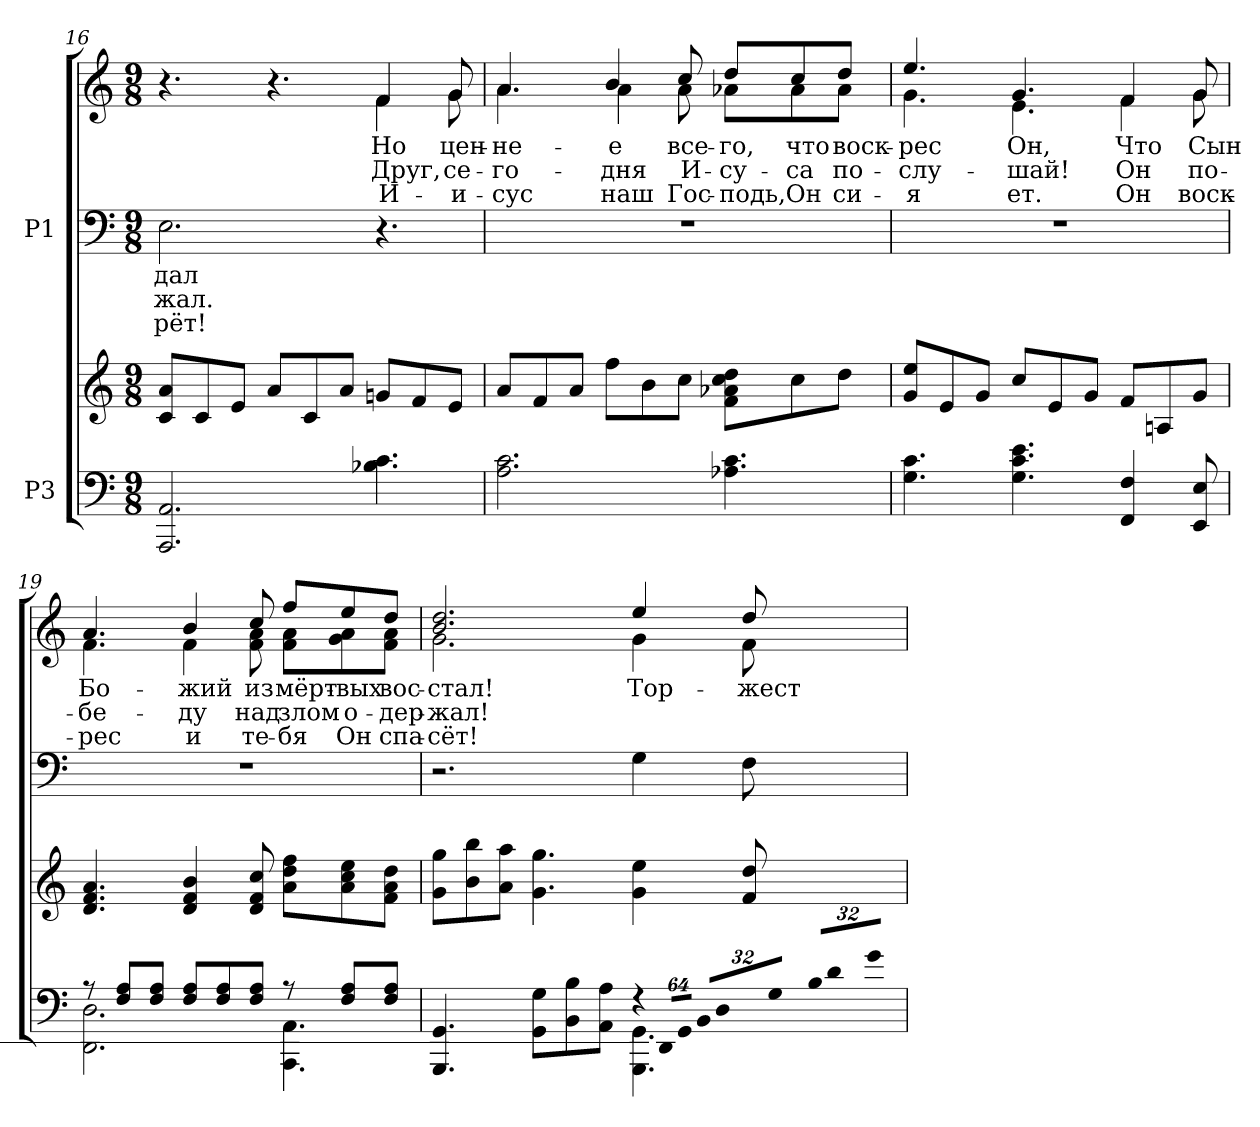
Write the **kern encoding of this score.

**kern	**kern	**kern	**text	**text	**text	**kern	**text	**text	**text
*part2	*part2	*part1	*part1	*part1	*part1	*part1	*part1	*part1	*part1
*staff4	*staff3	*staff2	*staff2	*staff2	*staff2	*staff1	*staff1	*staff1	*staff1
*I"P3	*	*I"P1	*	*	*	*	*	*	*
!!LO:LB:g=z
*clefF4	*clefG2	*clefF4	*	*	*	*clefG2	*	*	*
*k[]	*k[]	*k[]	*	*	*	*k[]	*	*	*
*C:	*C:	*C:	*	*	*	*C:	*	*	*
*M9/8	*M9/8	*M9/8	*	*	*	*M9/8	*	*	*
=16	=16	=16	=16	=16	=16	=16	=16	=16	=16
!	!	!	!LO:LY:a:color=#000000	!LO:LY:a:color=#000000	!LO:LY:a:color=#000000	!	!	!	!
*	*	*	*	*	*	*^	*	*	*
2.AAAi/ 2.AAi	8ci/ 8aiL	2.Ei\	дал	-жал.	-рёт!	4.r	2.ryy	.	.	.
.	8ci/	.	.	.	.	.	.	.	.	.
.	8ei/J	.	.	.	.	.	.	.	.	.
.	8ai/L	.	.	.	.	4.r	.	.	.	.
.	8ci/	.	.	.	.	.	.	.	.	.
.	8ai/J	.	.	.	.	.	.	.	.	.
!	!	!	!	!	!	!	!	!LO:LY:b:color=#000000	!LO:LY:b:color=#000000	!LO:LY:b:color=#000000
4.B-Xi\ 4.ci	8gni/L	4.r	.	.	.	4fi/	4fi\	Но	Друг,	И-
.	8fi/	.	.	.	.	.	.	.	.	.
!	!	!	!	!	!	!	!	!LO:LY:b:color=#000000	!LO:LY:b:color=#000000	!LO:LY:b:color=#000000
.	8ei/J	.	.	.	.	8gi/	8gi\	цен-	се-	-и-
=17	=17	=17	=17	=17	=17	=17	=17	=17	=17	=17
!	!	!LO:N:vis=1	!	!	!	!	!	!	!	!
!	!	!	!	!	!	!	!	!LO:LY:b:color=#000000	!LO:LY:b:color=#000000	!LO:LY:b:color=#000000
2.Ai\ 2.ci	8ai/L	8%9r	.	.	.	4.ai/	4.ai\	-не-	-го-	-сус
.	8fi/	.	.	.	.	.	.	.	.	.
.	8ai/J	.	.	.	.	.	.	.	.	.
!	!	!	!	!	!	!	!	!LO:LY:b:color=#000000	!LO:LY:b:color=#000000	!LO:LY:b:color=#000000
.	8ffi\L	.	.	.	.	4bi/	4ai\	-е	-дня	наш
.	8bi\	.	.	.	.	.	.	.	.	.
!	!	!	!	!	!	!	!	!LO:LY:b:color=#000000	!LO:LY:b:color=#000000	!LO:LY:b:color=#000000
.	8cci\J	.	.	.	.	8cci/	8ai\	все-	И-	Гос-
!	!	!	!	!	!	!	!	!LO:LY:b:color=#000000	!LO:LY:b:color=#000000	!LO:LY:b:color=#000000
4.A-Xi\ 4.ci	8fi\ 8a-Xi 8cci 8ddiL	.	.	.	.	8ddi/L	8a-Xi\L	-го,	-су-	-подь,
!	!	!	!	!	!	!	!	!LO:LY:b:color=#000000	!LO:LY:b:color=#000000	!LO:LY:b:color=#000000
.	8cci\	.	.	.	.	8cci/	8a-i\	что	-са	Он
!	!	!	!	!	!	!	!	!LO:LY:b:color=#000000	!LO:LY:b:color=#000000	!LO:LY:b:color=#000000
.	8ddi\J	.	.	.	.	8ddi/J	8a-i\J	воск-	по-	си-
=18	=18	=18	=18	=18	=18	=18	=18	=18	=18	=18
!	!	!LO:N:vis=1	!	!	!	!	!	!	!	!
!	!	!	!	!	!	!	!	!LO:LY:b:color=#000000	!LO:LY:b:color=#000000	!LO:LY:b:color=#000000
4.Gi\ 4.ci	8gi/ 8eeiL	8%9r	.	.	.	4.eei/	4.gi\	-рес	-слу-	-я
.	8ei/	.	.	.	.	.	.	.	.	.
.	8gi/J	.	.	.	.	.	.	.	.	.
!	!	!	!	!	!	!	!	!LO:LY:b:color=#000000	!LO:LY:b:color=#000000	!LO:LY:b:color=#000000
4.Gi\ 4.ci 4.ei	8cci/L	.	.	.	.	4.gi/	4.ei\	Он,	-шай!	ет.
.	8ei/	.	.	.	.	.	.	.	.	.
.	8gi/J	.	.	.	.	.	.	.	.	.
!	!	!	!	!	!	!	!	!LO:LY:b:color=#000000	!LO:LY:b:color=#000000	!LO:LY:b:color=#000000
4FFi/ 4Fi	8fi/L	.	.	.	.	4fi/	4fi\	Что	Он	Он
.	8Ani/	.	.	.	.	.	.	.	.	.
!	!	!	!	!	!	!	!	!LO:LY:b:color=#000000	!LO:LY:b:color=#000000	!LO:LY:b:color=#000000
8EEi/ 8Ei	8gi/J	.	.	.	.	8gi/	8gi\	Сын	по-	воск-
=19	=19	=19	=19	=19	=19	=19	=19	=19	=19	=19
*^	*	*	*	*	*	*	*	*	*	*
!	!	!	!LO:N:vis=1	!	!	!	!	!	!	!	!
!	!	!	!	!	!	!	!	!	!LO:LY:b:color=#000000	!LO:LY:b:color=#000000	!LO:LY:b:color=#000000
8r	2.DDi\ 2.Di	4.di/ 4.fi 4.ai	8%9r	.	.	.	4.ai/	4.fi\	Бо-	-бе-	-рес
8Fi/ 8AiL	.	.	.	.	.	.	.	.	.	.	.
8Fi/ 8AiJ	.	.	.	.	.	.	.	.	.	.	.
!	!	!	!	!	!	!	!	!	!LO:LY:b:color=#000000	!LO:LY:b:color=#000000	!LO:LY:b:color=#000000
8Fi/ 8AiL	.	4di/ 4fi 4bi	.	.	.	.	4bi/	4fi\	-жий	-ду	и
8Fi/ 8Ai	.	.	.	.	.	.	.	.	.	.	.
!	!	!	!	!	!	!	!	!	!LO:LY:b:color=#000000	!LO:LY:b:color=#000000	!LO:LY:b:color=#000000
8Fi/ 8AiJ	.	8di/ 8fi 8cci	.	.	.	.	8cci/	8fi\ 8ai	из	над	те-
!	!	!	!	!	!	!	!	!	!LO:LY:b:color=#000000	!LO:LY:b:color=#000000	!LO:LY:b:color=#000000
8r	4.AAAi\ 4.AAi	8ai\ 8ddi 8ffiL	.	.	.	.	8ffi/L	8fi\ 8aiL	мёрт-	злом	-бя
!	!	!	!	!	!	!	!	!	!LO:LY:b:color=#000000	!LO:LY:b:color=#000000	!LO:LY:b:color=#000000
8Fi/ 8AiL	.	8ai\ 8cci 8eei	.	.	.	.	8eei/	8gi\ 8ai	-вых	о-	Он
!	!	!	!	!	!	!	!	!	!LO:LY:b:color=#000000	!LO:LY:b:color=#000000	!LO:LY:b:color=#000000
8Fi/ 8AiJ	.	8fi\ 8ai 8ddiJ	.	.	.	.	8ddi/J	8fi\ 8aiJ	вос-	-дер-	спа-
!!LO:LB:g=z	!!
=20	=20	=20	=20	=20	=20	=20	=20	=20	=20	=20	=20
!	!	!	!	!	!	!	!	!	!LO:LY:b:color=#000000	!LO:LY:b:color=#000000	!LO:LY:b:color=#000000
4.GGGi/ 4.GGi	2.ryy	8gi\ 8ggiL	2.r	.	.	.	2.bi/ 2.ddi	2.gi\	-стал!	-жал!	-сёт!
.	.	8bi\ 8bbi	.	.	.	.	.	.	.	.	.
.	.	8ai\ 8aaiJ	.	.	.	.	.	.	.	.	.
8GGi\ 8GiL	.	4.gi\ 4.ggi	.	.	.	.	.	.	.	.	.
8BBi\ 8Bi	.	.	.	.	.	.	.	.	.	.	.
8AAi\ 8AiJ	.	.	.	.	.	.	.	.	.	.	.
!LO:N:vis=16	!	!	!	!	!	!	!	!	!	!	!
!	!	!	!	!	!	!	!	!	!LO:LY:b:color=#000000	!	!
512%21r	4.GGGi\ 4.GGi	4gi\ 4eei	4Gi\	.	.	.	4eei/	4gi\	Тор-	.	.
!LO:N:vis=16	!	!	!	!	!	!	!	!	!	!	!
1024%43DDi/LL	.	.	.	.	.	.	.	.	.	.	.
!LO:N:vis=16	!	!	!	!	!	!	!	!	!	!	!
1024%43GGi/JJ	.	.	.	.	.	.	.	.	.	.	.
*Xbrackettup	*	*	*	*	*	*	*	*	*	*	*
!LO:N:vis=16	!	!	!	!	!	!	!	!	!	!	!
512%21BBi/LL	.	.	.	.	.	.	.	.	.	.	.
!LO:N:vis=16	!	!	!	!	!	!	!	!	!	!	!
1024%43Di/	.	.	.	.	.	.	.	.	.	.	.
!LO:N:vis=16	!	!	!	!	!	!	!	!	!	!	!
1024%43Gi/JJ	.	.	.	.	.	.	.	.	.	.	.
!LO:N:vis=16	!	!	!	!	!	!	!	!	!	!	!
!	!	!	!	!	!	!	!	!	!LO:LY:b:color=#000000	!	!
512%21Bi/LL	.	8fi/ 8ddi	8Fi\	.	.	.	8ddi/	8fi\	-жест-	.	.
!LO:N:vis=16	!	!	!	!	!	!	!	!	!	!	!
1024%43di/	.	.	.	.	.	.	.	.	.	.	.
!LO:N:vis=16	!	!	!	!	!	!	!	!	!	!	!
1024%43gi/JJ	.	.	.	.	.	.	.	.	.	.	.
*v	*v	*	*	*	*	*	*v	*v	*	*	*
=	=	=	=	=	=	=	=	=	=
*-	*-	*-	*-	*-	*-	*-	*-	*-	*-
